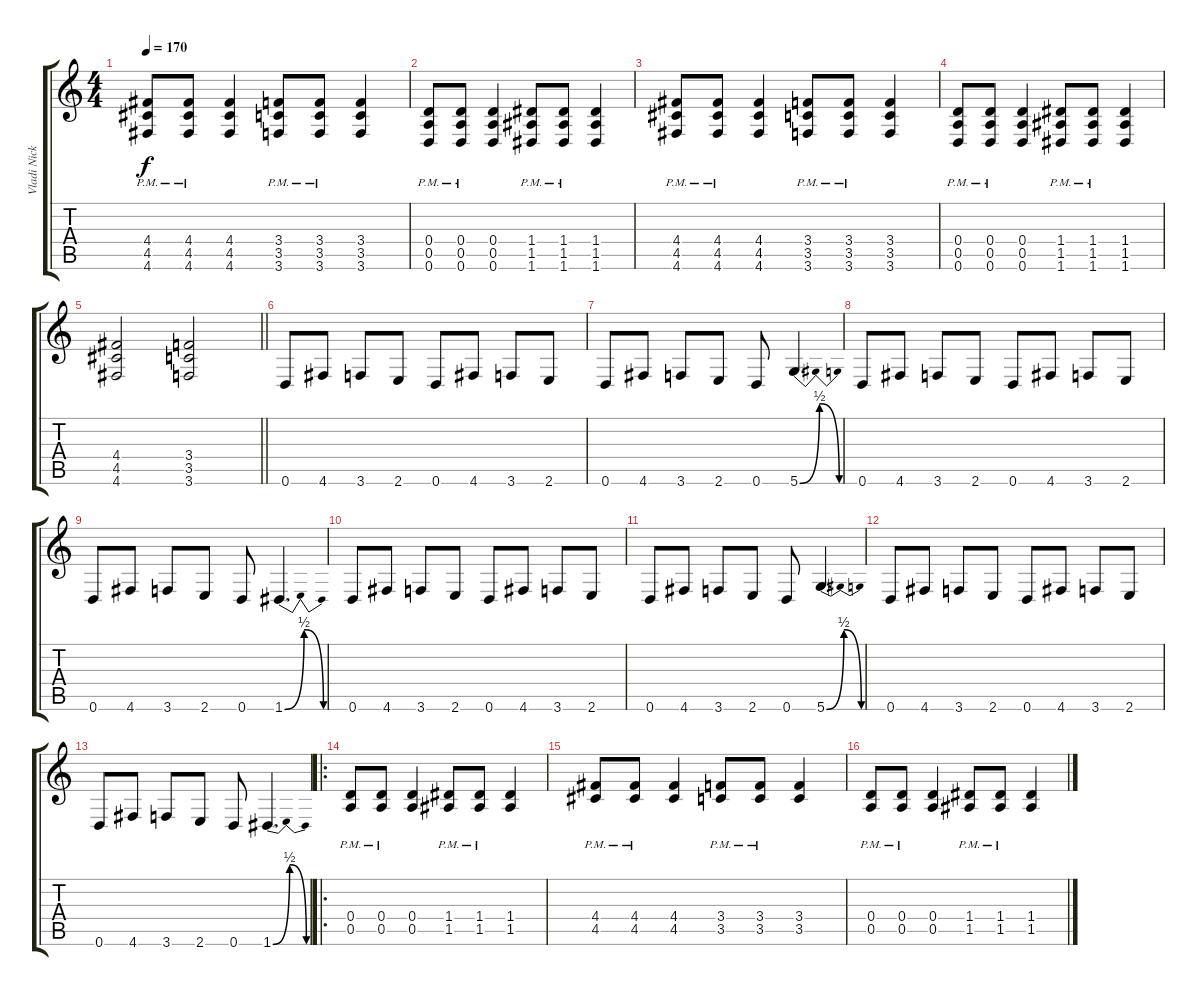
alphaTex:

\track ("Vladi Nickson" "Vladi Nick") {instrument overdrivenguitar}
\staff {score tabs}
\tuning (E4 B3 G3 D3 A2 D2) {hide}
\ts (4 4)
\tempo 170
\clef g2
\ks c
(4.4{pm} 4.5{pm} 4.6{pm}).8{dy f} (4.4{pm} 4.5{pm} 4.6{pm}).8 (4.4 4.5 4.6).4 (3.4{pm} 3.5{pm} 3.6{pm}).8 (3.4{pm} 3.5{pm} 3.6{pm}).8 (3.4 3.5 3.6).4 |
(0.4{pm} 0.5{pm} 0.6{pm}).8 (0.4{pm} 0.5{pm} 0.6{pm}).8 (0.4 0.5 0.6).4 (1.4{pm} 1.5{pm} 1.6{pm}).8 (1.4{pm} 1.5{pm} 1.6{pm}).8 (1.4 1.5 1.6).4 |
(4.4{pm} 4.5{pm} 4.6{pm}).8 (4.4{pm} 4.5{pm} 4.6{pm}).8 (4.4 4.5 4.6).4 (3.4{pm} 3.5{pm} 3.6{pm}).8 (3.4{pm} 3.5{pm} 3.6{pm}).8 (3.4 3.5 3.6).4 |
(0.4{pm} 0.5{pm} 0.6{pm}).8 (0.4{pm} 0.5{pm} 0.6{pm}).8 (0.4 0.5 0.6).4 (1.4{pm} 1.5{pm} 1.6{pm}).8 (1.4{pm} 1.5{pm} 1.6{pm}).8 (1.4 1.5 1.6).4 |
\barLineRight lightlight
(4.4 4.5 4.6).2 (3.4 3.5 3.6).2 |
0.6.8 4.6.8 3.6.8 2.6.8 0.6.8 4.6.8 3.6.8 2.6.8 |
0.6.8 4.6.8 3.6.8 2.6.8 0.6.8 5.6{be (bendrelease 0 0 30 2 30 2 60 0)}.4{d} |
0.6.8 4.6.8 3.6.8 2.6.8 0.6.8 4.6.8 3.6.8 2.6.8 |
0.6.8 4.6.8 3.6.8 2.6.8 0.6.8 1.6{be (bendrelease 0 0 30 2 30 2 60 0)}.4{d} |
0.6.8 4.6.8 3.6.8 2.6.8 0.6.8 4.6.8 3.6.8 2.6.8 |
0.6.8 4.6.8 3.6.8 2.6.8 0.6.8 5.6{be (bendrelease 0 0 30 2 30 2 60 0)}.4{d} |
0.6.8 4.6.8 3.6.8 2.6.8 0.6.8 4.6.8 3.6.8 2.6.8 |
0.6.8 4.6.8 3.6.8 2.6.8 0.6.8 1.6{be (bendrelease 0 0 30 2 30 2 60 0)}.4{d} |
\ro
(0.4{pm} 0.5{pm}).8 (0.4{pm} 0.5{pm}).8 (0.4 0.5).4 (1.4{pm} 1.5{pm}).8 (1.4{pm} 1.5{pm}).8 (1.4 1.5).4 |
(4.4{pm} 4.5{pm}).8 (4.4{pm} 4.5{pm}).8 (4.4 4.5).4 (3.4{pm} 3.5{pm}).8 (3.4{pm} 3.5{pm}).8 (3.4 3.5).4 |
(0.4{pm} 0.5{pm}).8 (0.4{pm} 0.5{pm}).8 (0.4 0.5).4 (1.4{pm} 1.5{pm}).8 (1.4{pm} 1.5{pm}).8 (1.4 1.5).4
